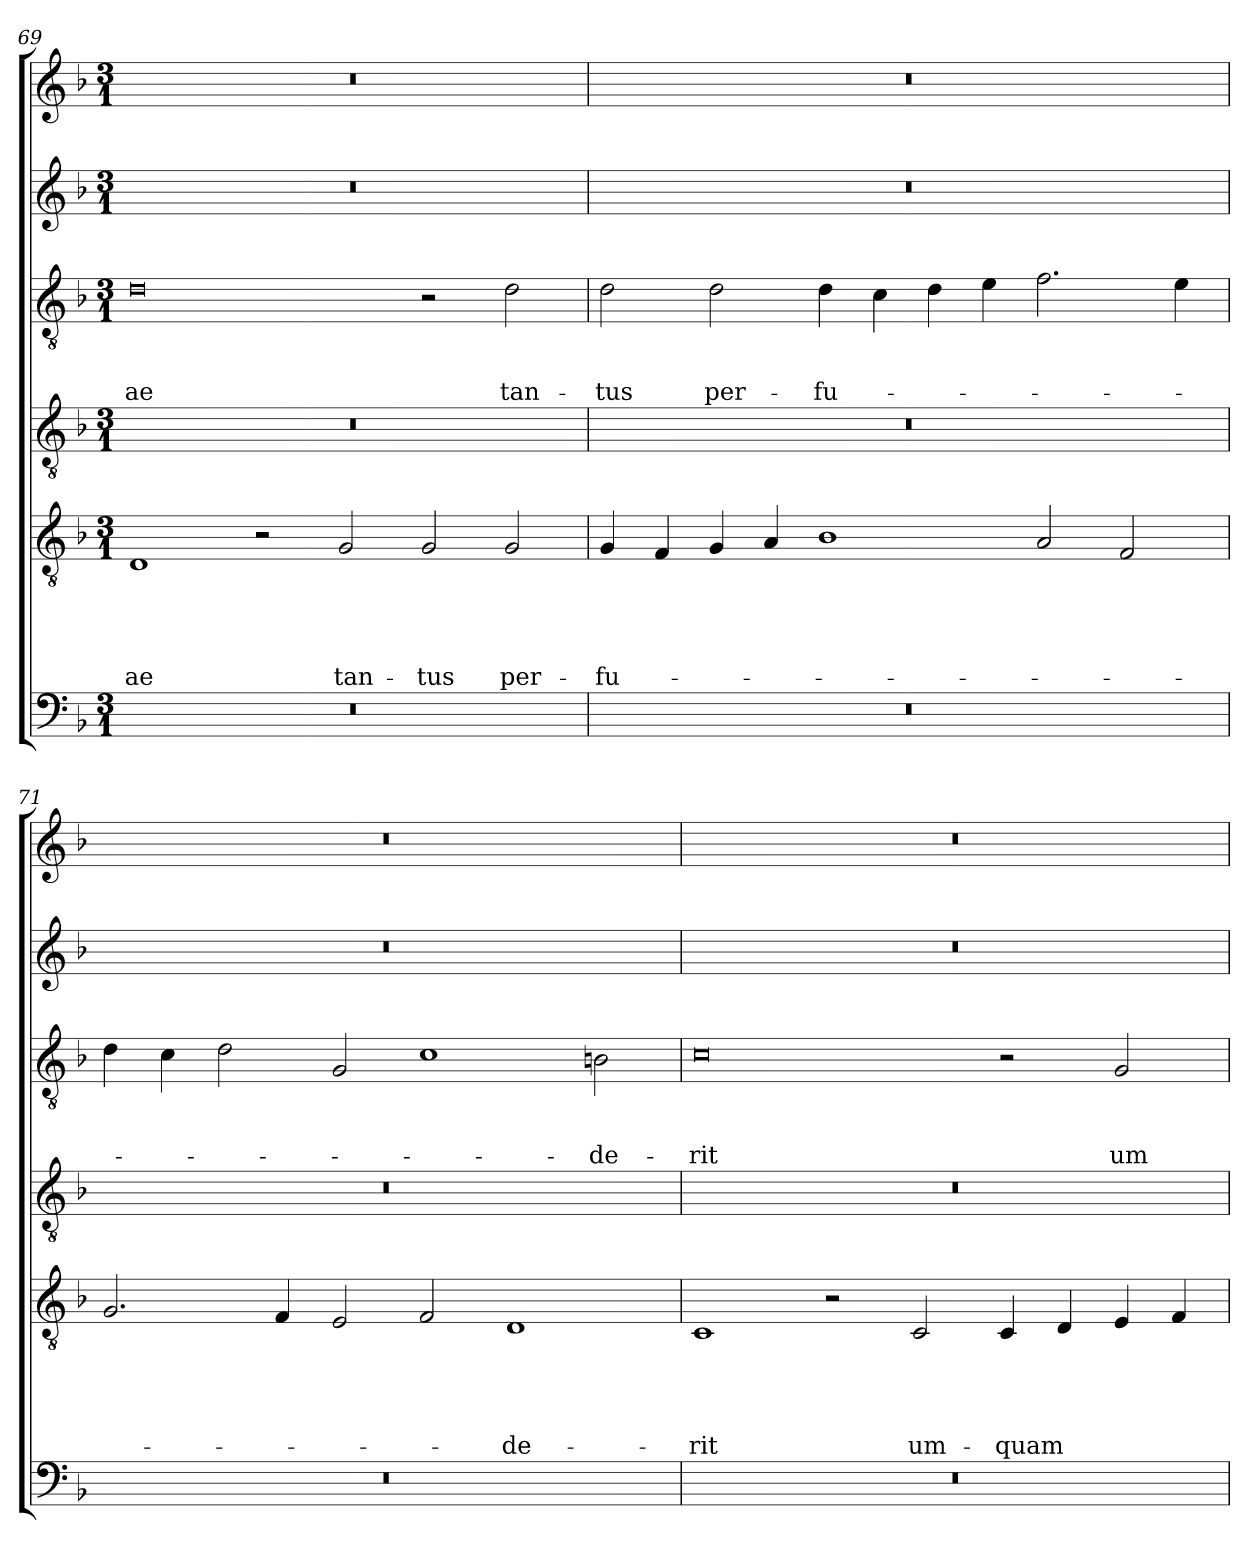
**kern	**kern	**text	**text	**text	**text	**text	**kern	**kern	**text	**text	**text	**kern	**kern
*part6	*part5	*part5	*part5	*part5	*part5	*part5	*part4	*part3	*part3	*part3	*part3	*part2	*part1
*staff6	*staff5	*staff5	*staff5	*staff5	*staff5	*staff5	*staff4	*staff3	*staff3	*staff3	*staff3	*staff2	*staff1
*clefF4	*clefGv2	*	*	*	*	*	*clefGv2	*clefGv2	*	*	*	*clefG2	*clefG2
*k[b-]	*k[b-]	*	*	*	*	*	*k[b-]	*k[b-]	*	*	*	*k[b-]	*k[b-]
*F:	*F:	*	*	*	*	*	*F:	*F:	*	*	*	*F:	*F:
*M3/1	*M3/1	*	*	*	*	*	*M3/1	*M3/1	*	*	*	*M3/1	*M3/1
=69	=69	=69	=69	=69	=69	=69	=69	=69	=69	=69	=69	=69	=69
!	!	!	!	!	!	!LO:LY:b	!	!	!	!	!LO:LY:b	!	!
0.r	1D	.	.	.	.	-ae	0.r	0d	.	.	-ae	0.r	0.r
.	2r	.	.	.	.	.	.	.	.	.	.	.	.
!	!	!	!	!	!	!LO:LY:b	!	!	!	!	!	!	!
.	2G/	.	.	.	.	tan-	.	.	.	.	.	.	.
!	!	!	!	!	!	!LO:LY:b	!	!	!	!	!	!	!
.	2G/	.	.	.	.	-tus	.	2r	.	.	.	.	.
!	!	!	!	!	!	!LO:LY:b	!	!	!	!	!LO:LY:b	!	!
.	2G/	.	.	.	.	per-	.	2d\	.	.	tan-	.	.
=70	=70	=70	=70	=70	=70	=70	=70	=70	=70	=70	=70	=70	=70
!	!	!	!	!	!	!LO:LY:b	!	!	!	!	!LO:LY:b	!	!
0.r	4G/	.	.	.	.	-fu-	0.r	2d\	.	.	-tus	0.r	0.r
.	4F/	.	.	.	.	.	.	.	.	.	.	.	.
!	!	!	!	!	!	!	!	!	!	!	!LO:LY:b	!	!
.	4G/	.	.	.	.	.	.	2d\	.	.	per-	.	.
.	4A/	.	.	.	.	.	.	.	.	.	.	.	.
!	!	!	!	!	!	!	!	!	!	!	!LO:LY:b	!	!
.	1B-	.	.	.	.	.	.	4d\	.	.	-fu-	.	.
.	.	.	.	.	.	.	.	4c\	.	.	.	.	.
.	.	.	.	.	.	.	.	4d\	.	.	.	.	.
.	.	.	.	.	.	.	.	4e\	.	.	.	.	.
.	2A/	.	.	.	.	.	.	2.f\	.	.	.	.	.
.	2F/	.	.	.	.	.	.	.	.	.	.	.	.
.	.	.	.	.	.	.	.	4e\	.	.	.	.	.
!!LO:LB:g=z
=71	=71	=71	=71	=71	=71	=71	=71	=71	=71	=71	=71	=71	=71
0.r	2.G/	.	.	.	.	.	0.r	4d\	.	.	.	0.r	0.r
.	.	.	.	.	.	.	.	4c\	.	.	.	.	.
.	.	.	.	.	.	.	.	2d\	.	.	.	.	.
.	4F/	.	.	.	.	.	.	.	.	.	.	.	.
.	2E/	.	.	.	.	.	.	2G/	.	.	.	.	.
.	2F/	.	.	.	.	.	.	1c	.	.	.	.	.
!	!	!	!	!	!	!LO:LY:b	!	!	!	!	!	!	!
.	1D	.	.	.	.	-de-	.	.	.	.	.	.	.
!	!	!	!	!	!	!	!	!	!	!	!LO:LY:b	!	!
.	.	.	.	.	.	.	.	2Bn\	.	.	-de-	.	.
=72	=72	=72	=72	=72	=72	=72	=72	=72	=72	=72	=72	=72	=72
!	!	!	!	!	!	!LO:LY:b	!	!	!	!	!LO:LY:b	!	!
0.r	1C	.	.	.	.	-rit	0.r	0c	.	.	-rit	0.r	0.r
.	2r	.	.	.	.	.	.	.	.	.	.	.	.
!	!	!	!	!	!	!LO:LY:b	!	!	!	!	!	!	!
.	2C/	.	.	.	.	um-	.	.	.	.	.	.	.
!	!	!	!	!	!	!LO:LY:b	!	!	!	!	!	!	!
.	4C/	.	.	.	.	-quam	.	2r	.	.	.	.	.
.	4D/	.	.	.	.	.	.	.	.	.	.	.	.
!	!	!	!	!	!	!	!	!	!	!	!LO:LY:b	!	!
.	4E/	.	.	.	.	.	.	2G/	.	.	um-	.	.
.	4F/	.	.	.	.	.	.	.	.	.	.	.	.
=	=	=	=	=	=	=	=	=	=	=	=	=	=
*-	*-	*-	*-	*-	*-	*-	*-	*-	*-	*-	*-	*-	*-
